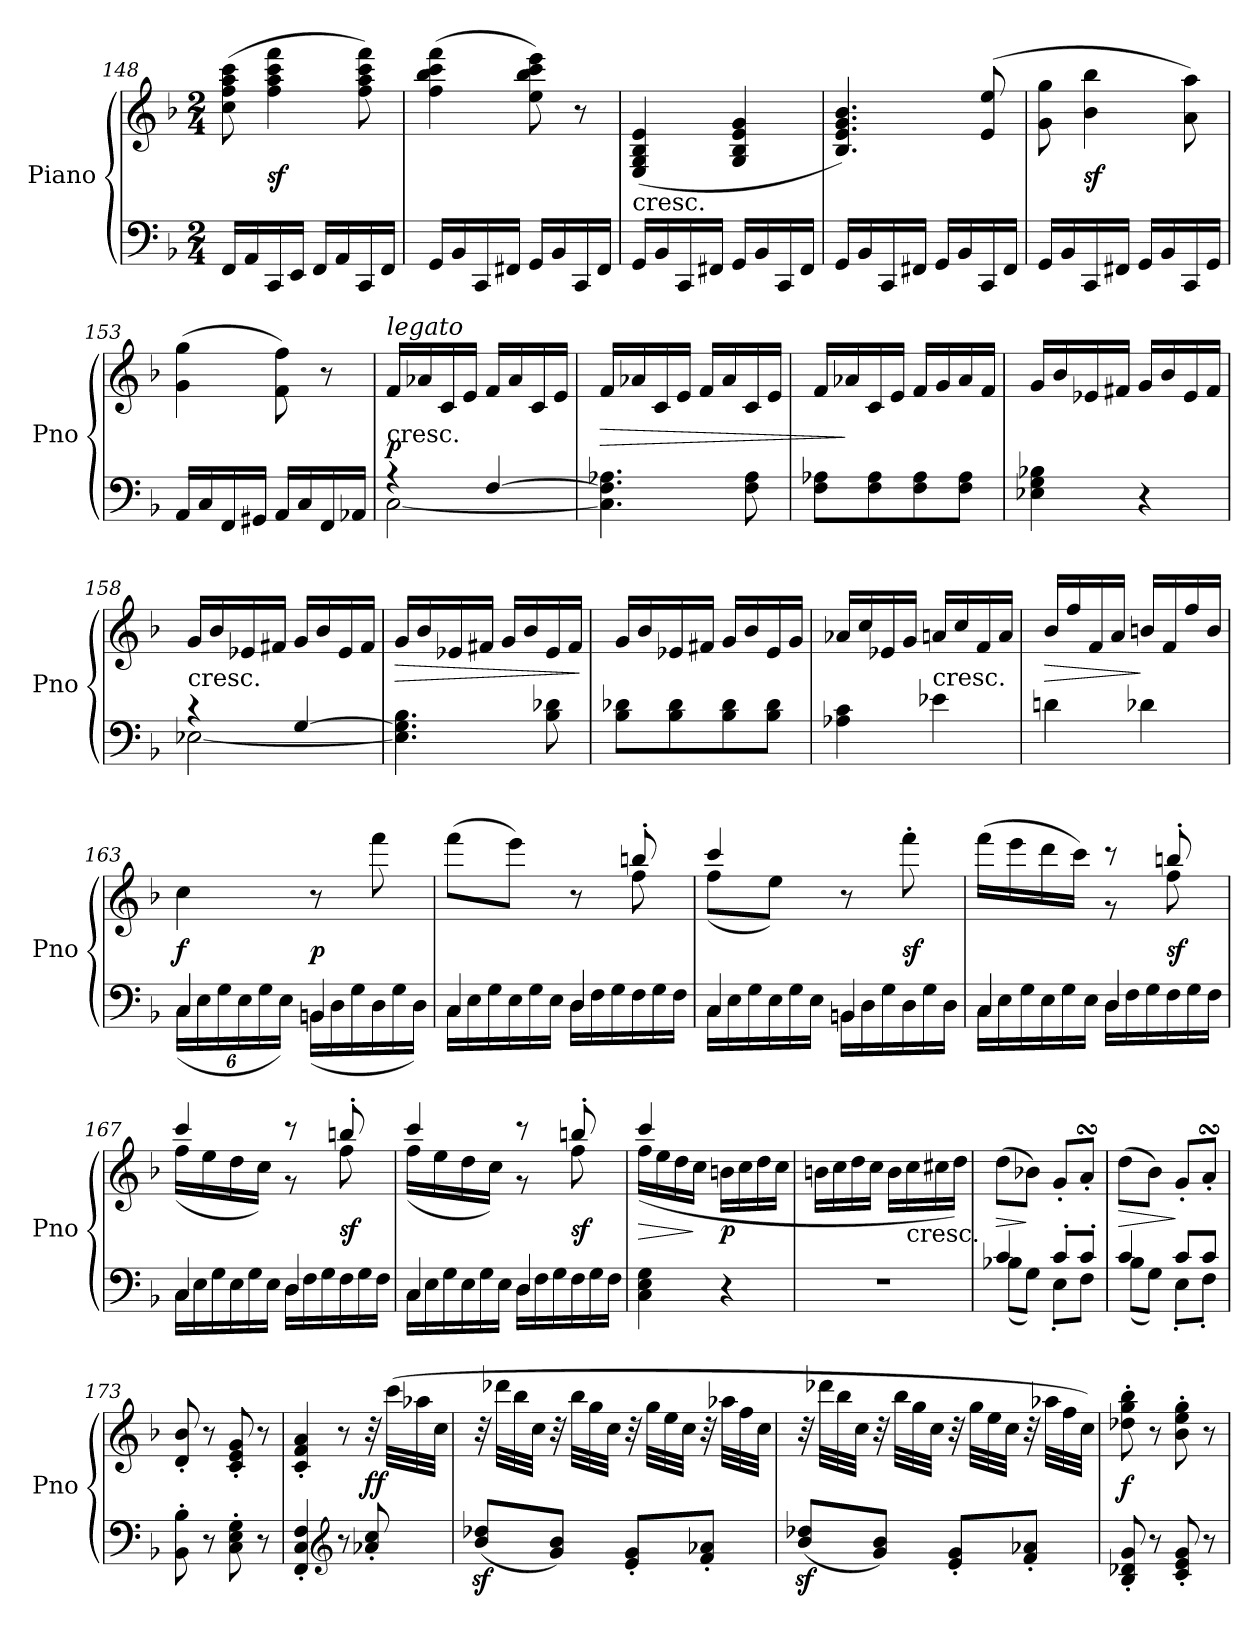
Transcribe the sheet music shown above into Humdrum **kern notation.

**kern	**kern	**dynam
*part1	*part1	*part1
*staff2	*staff1	*staff1/2
*I"Piano	*	*
*I'Pno	*	*
*clefF4	*clefG2	*
*k[b-]	*k[b-]	*
*M2/4	*M2/4	*
=148	=148	=148
16FFLL	(8cc 8ff 8aa 8ccc	.
16AA	.	.
16CC	4ff 4aa 4ccc 4fff	sf
16EEJJ	.	.
16FFLL	.	.
16AA	.	.
16CC	8ff 8aa 8ccc 8fff)	.
16FFJJ	.	.
=149	=149	=149
16GGLL	(4ff 4bb- 4ccc 4fff	.
16BB-	.	.
16CC	.	.
16FF#XJJ	.	.
16GGLL	8ee 8bb- 8ccc 8eee)	.
16BB-	.	.
16CC	8r	.
16FF#JJ	.	.
=150	=150	=150
!	!LO:TX:c:t=cresc.	!
16GGLL	(>4E 4G 4B- 4e	.
16BB-	.	.
16CC	.	.
16FF#XJJ	.	.
16GGLL	4G 4B- 4e 4g	.
16BB-	.	.
16CC	.	.
16FF#JJ	.	.
=151	=151	=151
16GGLL	4.B- 4.e 4.g 4.b-)	.
16BB-	.	.
16CC	.	.
16FF#XJJ	.	.
16GGLL	.	.
16BB-	.	.
16CC	(8e 8ee	.
16FF#JJ	.	.
=152	=152	=152
16GGLL	8g 8gg	.
16BB-	.	.
16CC	4b- 4bb-	sf
16FF#XJJ	.	.
16GGLL	.	.
16BB-	.	.
16CC	8a 8aa)	.
16GGJJ	.	.
=153	=153	=153
16AALL	(4g 4gg	.
16C	.	.
16FF	.	.
16GG#XJJ	.	.
16AALL	8f 8ff)	.
16C	.	.
16FF	8r	.
16AA-XJJ	.	.
=154	=154	=154
*^	*	*
!	!	!LO:TX:c:t=cresc.	!
!	!	!LO:TX:a:i:t=legato	!
4r	[2C	16fLL	p
.	.	16a-X	.
.	.	16c	.
.	.	16eJJ	.
[4F	.	16fLL	.
.	.	16a-	.
.	.	16c	.
.	.	16eJJ	.
*v	*v	*	*
=155	=155	=155
4.C] 4.F] 4.A-X	16fLL	>
.	16a-X	.
.	16c	.
.	16eJJ	.
.	16fLL	.
.	16a-	.
8F 8A-	16c	.
.	16eJJ	.
=156	=156	=156
8F 8A-XL	16fLL	.
.	16a-X	]
8F 8A-	16c	.
.	16eJJ	.
8F 8A-	16fLL	.
.	16g	.
8F 8A-J	16a-	.
.	16fJJ	.
=157	=157	=157
4E-X 4G 4B-X	16gLL	.
.	16b-	.
.	16e-X	.
.	16f#XJJ	.
4r	16gLL	.
.	16b-	.
.	16e-	.
.	16f#JJ	.
=158	=158	=158
*^	*	*
!	!	!LO:TX:c:t=cresc.	!
4r	[2E-X	16gLL	.
.	.	16b-	.
.	.	16e-X	.
.	.	16f#XJJ	.
[4G	.	16gLL	.
.	.	16b-	.
.	.	16e-	.
.	.	16f#JJ	.
*v	*v	*	*
=159	=159	=159
4.E-] 4.G] 4.B-	16gLL	>
.	16b-	.
.	16e-X	.
.	16f#XJJ	.
.	16gLL	.
.	16b-	.
8B- 8d-X	16e-	.
.	16f#JJ	.
.	.	]
=160	=160	=160
8B- 8d-XL	16gLL	.
.	16b-	.
8B- 8d-	16e-X	.
.	16f#XJJ	.
8B- 8d-	16gLL	.
.	16b-	.
8B- 8d-J	16e-	.
.	16gJJ	.
=161	=161	=161
4A-X 4c	16a-XLL	.
.	16cc	.
.	16e-X	.
.	16gJJ	.
!	!LO:TX:c:t=cresc.	!
4e-X	16anLL	.
.	16cc	.
.	16f	.
.	16aJJ	.
=162	=162	=162
4dn	16b-/LL	>
.	16ff/	.
.	16f/	.
.	16a/JJ	.
4d-X	16bn/LL	]
.	16f/	.
.	16ff/	.
.	16b/JJ	.
=163	=163	=163
*^	*	*
*	*Xbrackettup	*	*
4C	(>24CLL	4cc	f
.	24E	.	.
.	24G	.	.
.	24E	.	.
.	24G	.	.
.	24EJJ)	.	.
*	*Xtuplet	*	*
4BBn	(>24BBnLL	8r	p
.	24D	.	.
.	24G	.	.
.	24D	8fff	.
.	24G	.	.
.	24DJJ)	.	.
=164	=164	=164	=164
*	*	*^	*
4C	24CLL	(8fffL	4ryy	.
.	24E	.	.	.
.	24G	.	.	.
.	24E	8eeeJ)	.	.
.	24G	.	.	.
.	24EJJ	.	.	.
4D	24DLL	8r	8ryy	.
.	24F	.	.	.
.	24G	.	.	.
.	24F	8bbn'	8ff	.
.	24G	.	.	.
.	24FJJ	.	.	.
=165	=165	=165	=165	=165
4C	24CLL	4ccc	(>8ffL	.
.	24E	.	.	.
.	24G	.	.	.
.	24E	.	8eeJ)	.
.	24G	.	.	.
.	24EJJ	.	.	.
4BBn	24BBnLL	4ryy	8r	.
.	24D	.	.	.
.	24G	.	.	.
.	24D	.	8fff'	sf
.	24G	.	.	.
.	24DJJ	.	.	.
=166	=166	=166	=166	=166
4C	24CLL	4ryy	(16fffLL	.
.	24E	.	.	.
.	.	.	16eee	.
.	24G	.	.	.
.	24E	.	16ddd	.
.	24G	.	.	.
.	.	.	16cccJJ)	.
.	24EJJ	.	.	.
4D	24DLL	8r	8r	.
.	24F	.	.	.
.	24G	.	.	.
.	24F	8bbn'	8ff	sf
.	24G	.	.	.
.	24FJJ	.	.	.
=167	=167	=167	=167	=167
4C	24CLL	4ccc	(>16ffLL	.
.	24E	.	.	.
.	.	.	16ee	.
.	24G	.	.	.
.	24E	.	16dd	.
.	24G	.	.	.
.	.	.	16ccJJ)	.
.	24EJJ	.	.	.
4D	24DLL	8r	8r	.
.	24F	.	.	.
.	24G	.	.	.
.	24F	8bbn'	8ff	sf
.	24G	.	.	.
.	24FJJ	.	.	.
=168	=168	=168	=168	=168
4C	24CLL	4ccc	(>16ffLL	.
.	24E	.	.	.
.	.	.	16ee	.
.	24G	.	.	.
.	24E	.	16dd	.
.	24G	.	.	.
.	.	.	16ccJJ)	.
.	24EJJ	.	.	.
4D	24DLL	8r	8r	.
.	24F	.	.	.
.	24G	.	.	.
.	24F	8bbn'	8ff	sf
.	24G	.	.	.
.	24FJJ	.	.	.
*v	*v	*	*	*
=169	=169	=169	=169
4C 4E 4G	4ccc	(>16ffLL	>
.	.	16ee	.
.	.	16dd	.
.	.	16ccJJ	]
4r	4ryy	16bnLL	p
.	.	16cc	.
.	.	16dd	.
.	.	16ccJJ	.
*	*v	*v	*
=170	=170	=170
2r	16bnLL	.
.	16cc	.
.	16dd	.
.	16ccJJ	.
.	16bLL	.
!	!LO:TX:c:t=cresc.	!
.	16cc	.
.	16cc#X	.
.	16ddJJ)	.
=171	=171	=171
*^	*	*
4c	(8B-XL	(8ddL	>
.	8GJ)	8b-XJ)	]
8c'L	8E'L	8g'L	.
8c'J	8FJ	8asSsS'J	.
=172	=172	=172	=172
4c	(>8B-L	(8ddL	>
.	8GJ)	8b-J)	.
8cL	8E'L	8g'L	]
8cJ	8F'J	8asSsS'J	.
*v	*v	*	*
=173	=173	=173
8BB-' 8B-'	8d' 8b-'	.
8r	8r	.
8C' 8E' 8G'	8c' 8e' 8g'	.
8r	8r	.
=174	=174	=174
4FF' 4C' 4F'	4c' 4f' 4a'	.
*clefG2	*	*
8r	8r	.
8a-X'/ 8cc'/	32r	ff
.	(32cccLLL	.
.	32aa-X	.
.	32ccJJJ	.
=175	=175	=175
(8b-z/ 8dd-Xz/L	32r	.
.	32ddd-XLLL	.
.	32bb-	.
.	32ccJJJ	.
8g/ 8b-/J)	32r	.
.	32bb-LLL	.
.	32gg	.
.	32ccJJJ	.
8e' 8g'L	32r	.
.	32ggLLL	.
.	32ee	.
.	32ccJJJ	.
8f' 8a-X'J	32r	.
.	32aa-XLLL	.
.	32ff	.
.	32ccJJJ	.
=176	=176	=176
(8b-z/ 8dd-Xz/L	32r	.
.	32ddd-XLLL	.
.	32bb-	.
.	32ccJJJ	.
8g/ 8b-/J)	32r	.
.	32bb-LLL	.
.	32gg	.
.	32ccJJJ	.
8e' 8g'L	32r	.
.	32ggLLL	.
.	32ee	.
.	32ccJJJ	.
8f' 8a-X'J	32r	.
.	32aa-XLLL	.
.	32ff	.
.	32ccJJJ)	.
=177	=177	=177
8B-' 8d-X' 8g'	8dd-X' 8gg' 8bb-'	f
8r	8r	.
8c' 8e' 8g'	8b-' 8ee' 8gg'	.
8r	8r	.
=	=	=
*-	*-	*-
